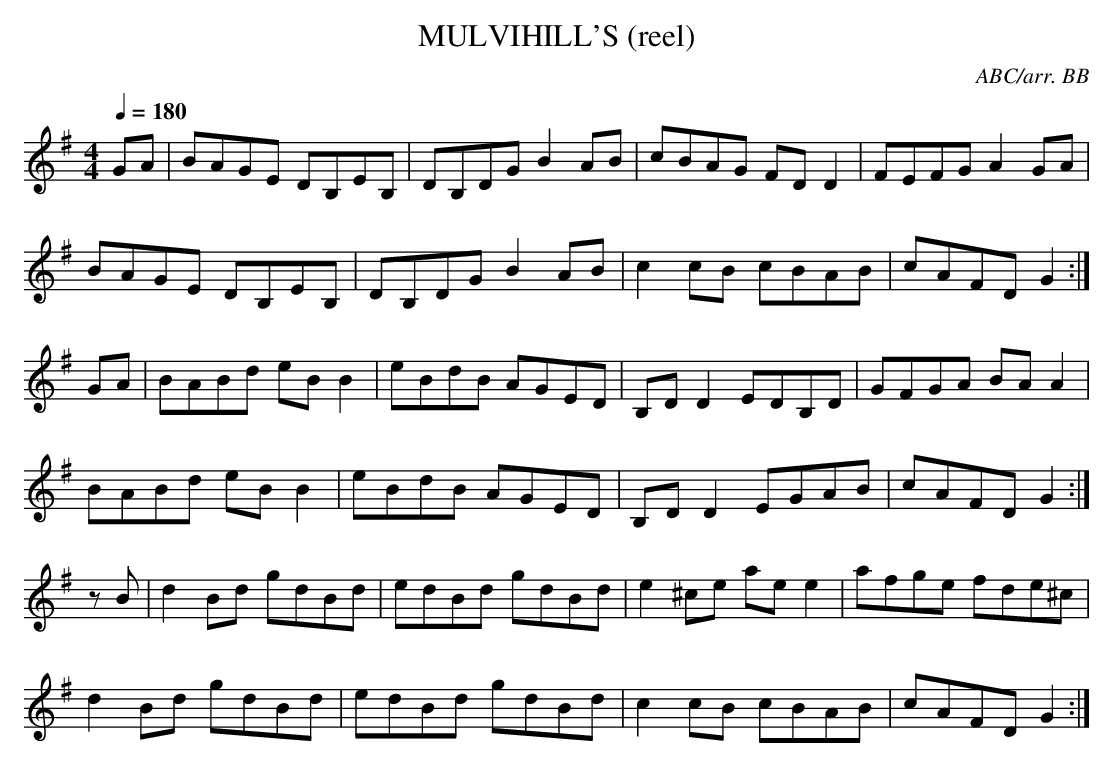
X:1
T:MULVIHILL'S (reel)
C:ABC/arr. BB
Q:1/4=180
M:4/4
L:1/8
K:G
GA|BAGE DB,EB,|DB,DG B2 AB|cBAG FD D2|FEFG A2 GA|
BAGE DB,EB,|DB,DG B2 AB|c2 cB cBAB|cAFD G2 :|
GA|BABd eBB2|eBdB AGED|B,DD2 EDB,D|GFGA BA A2|
BABd eBB2|eBdB AGED|B,DD2 EGAB|cAFD G2 :|
zB|d2 Bd gdBd|edBd gdBd|e2 ^ce aee2|afge fde^c|
d2 Bd gdBd|edBd gdBd|c2 cB cBAB|cAFD G2 :|
